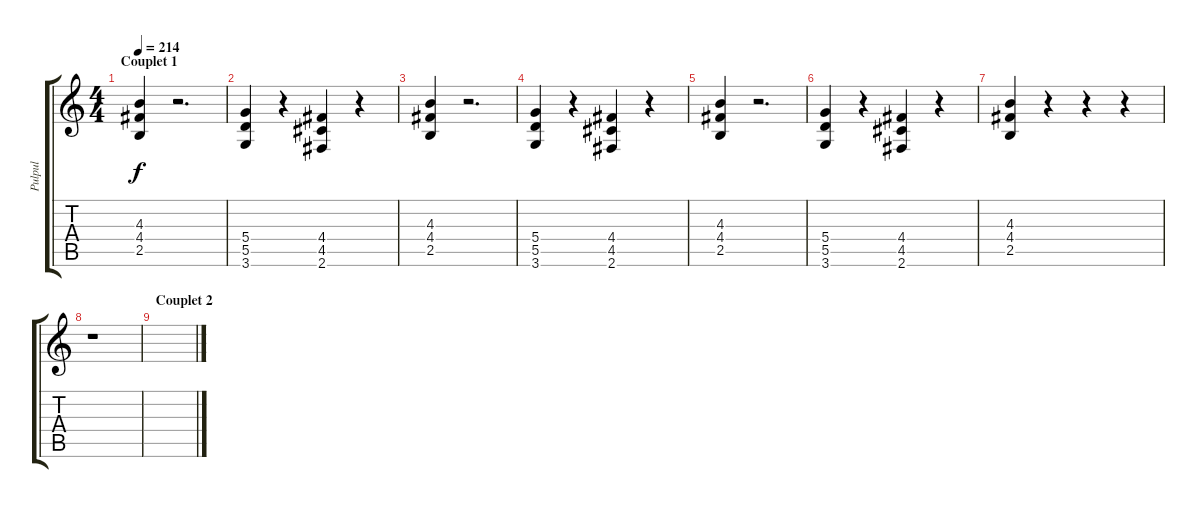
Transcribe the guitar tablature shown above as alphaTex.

\track ("Pulpul" "Pulpul") {instrument overdrivenguitar}
\staff {score tabs}
\tuning (E4 B3 G3 D3 A2 E2) {hide}
\ts (4 4)
\section ("" "Couplet 1")
\tempo 214
\clef g2
\ks c
(4.3 4.4 2.5).4{dy f instrument overdrivenguitar} r.2{d} |
(5.4 5.5 3.6).4 r.4 (4.4 4.5 2.6).4 r.4 |
(4.3 4.4 2.5).4 r.2{d} |
(5.4 5.5 3.6).4 r.4 (4.4 4.5 2.6).4 r.4 |
(4.3 4.4 2.5).4 r.2{d} |
(5.4 5.5 3.6).4 r.4 (4.4 4.5 2.6).4 r.4 |
(4.3 4.4 2.5).4 r.4 r.4 r.4 |
r.1 |
\section ("" "Couplet 2")
